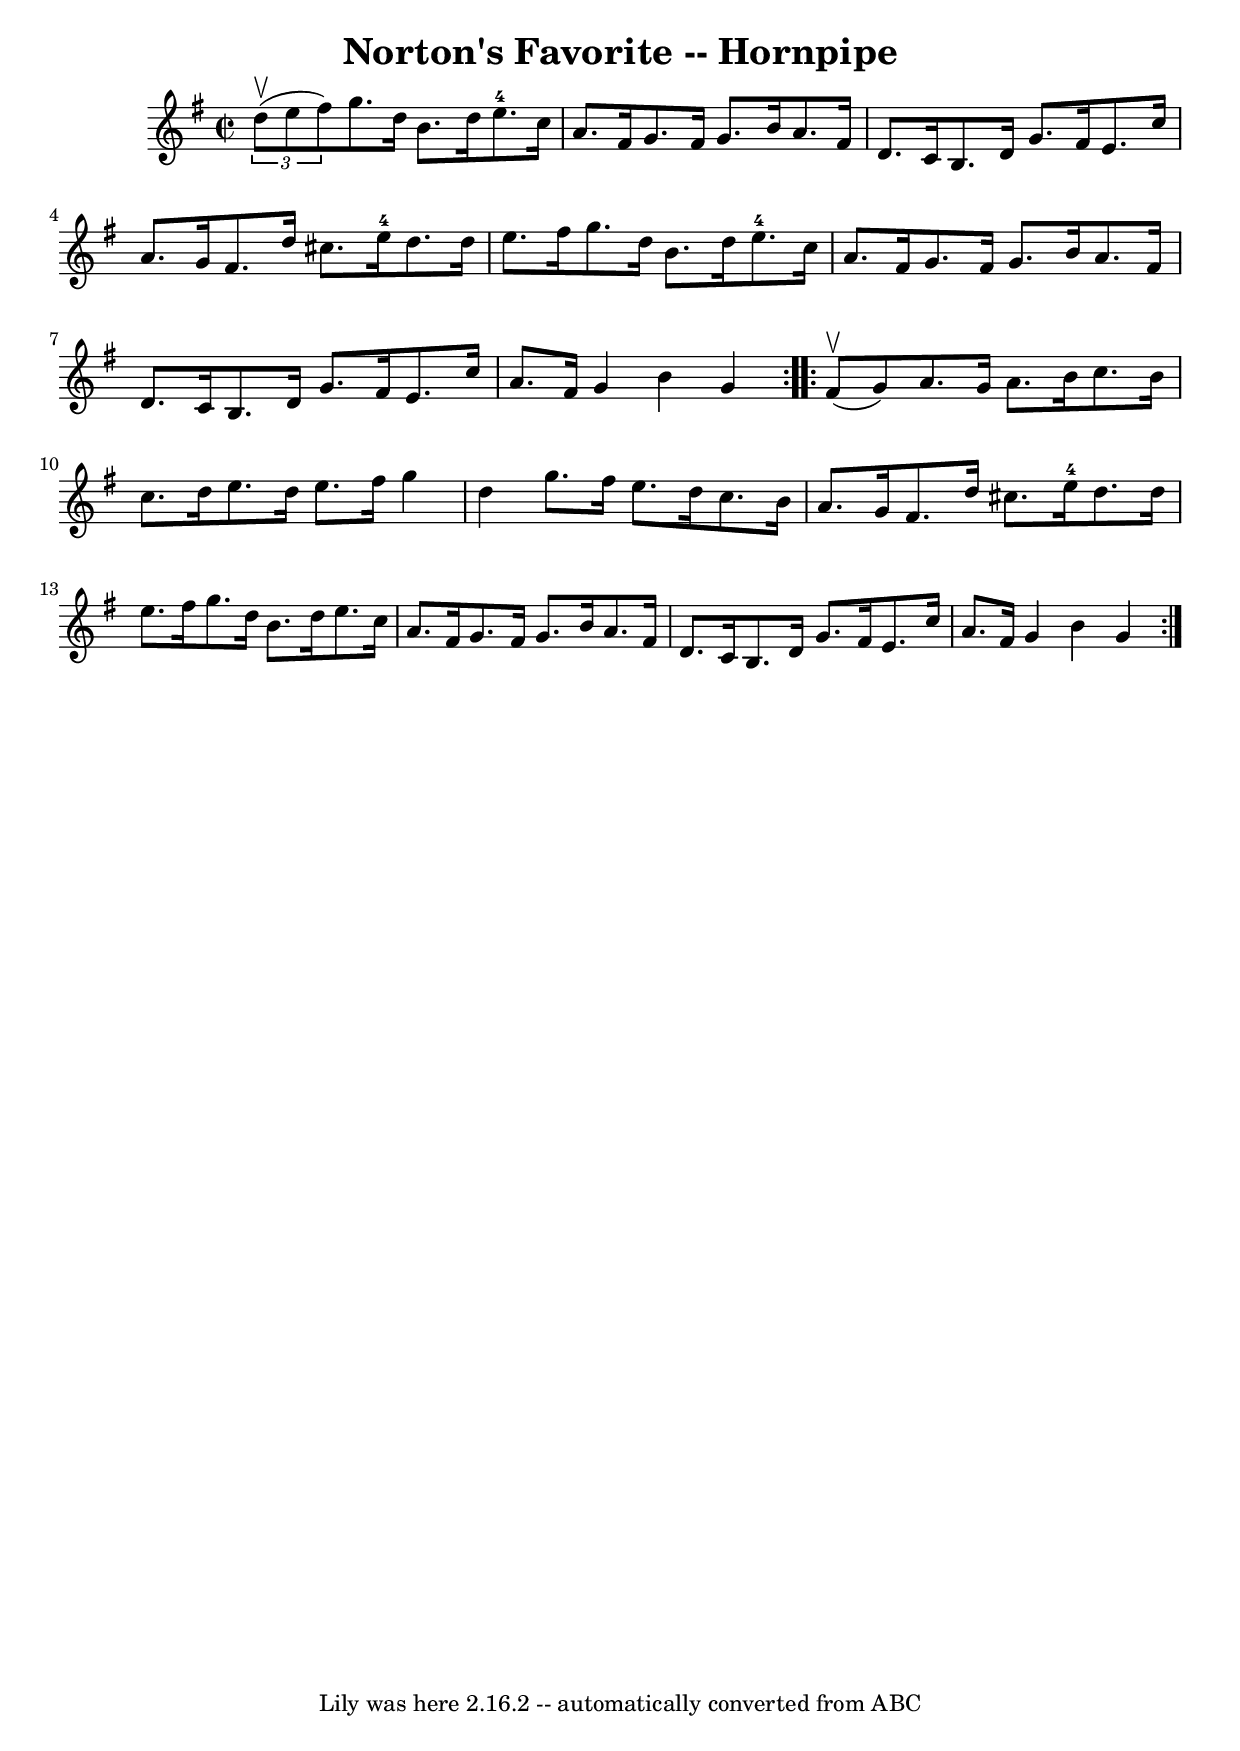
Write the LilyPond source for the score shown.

\version "2.16.2"
\include "Mammoth.ily"
\header {
  %% book = "Cole's 1000 Fiddle Tunes"
  crossRefNumber = "1"
  footnotes = ""
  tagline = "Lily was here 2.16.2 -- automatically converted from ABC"
  title = "Norton's Favorite -- Hornpipe"

}
voicedefault =  {



  \repeat volta 2 {

    \override Staff.TimeSignature #'style = #'C
    \time 2/2 
    \key g \major
   \times 2/3 { d''8 (^\upbow e''8 fis''8) 
			       } 
    |
    g''8. d''16 b'8. d''16 e''8.-4 c''16 a'8.    
    fis'16  |
    g'8. fis'16 g'8. b'16 a'8. fis'16 d'8.    
    c'16  |
    b8. d'16 g'8. fis'16 e'8. c''16 a'8.    
    g'16  |
    fis'8. d''16 cis''8. e''16-4 d''8. d''16    
    e''8. fis''16  |
    g''8. d''16 b'8. d''16 e''8.-4  
    c''16 a'8. fis'16  |
    g'8. fis'16 g'8. b'16 a'8.    
    fis'16 d'8. c'16  |
    b8. d'16 g'8. fis'16 e'8.    
    c''16 a'8. fis'16  |
    g'4 b'4 g'4  
  }     
  \repeat volta 2 {
    
    fis'8 (^\upbow g'8) |
    a'8. g'16 a'8. b'16 c''8.    
    b'16 c''8. d''16  |
    e''8. d''16 e''8. fis''16 g''4   
    d''4  |
    g''8. fis''16 e''8. d''16 c''8. b'16 a'8. 
    g'16  |
    fis'8. d''16 cis''8. e''16-4 d''8. d''16   
    e''8. fis''16  |
    g''8. d''16 b'8. d''16 e''8.    
    c''16 a'8. fis'16  |
    g'8. fis'16 g'8. b'16 a'8.    
    fis'16 d'8. c'16  |
    b8. d'16 g'8. fis'16 e'8.    
    c''16 a'8. fis'16  |
    g'4 b'4 g'4  
  }   

}

\score{
  <<

    \context Staff="default"
    {
      \voicedefault 
      
    }

  >>
  \layout {
    
  }
  \midi {
  }

}
